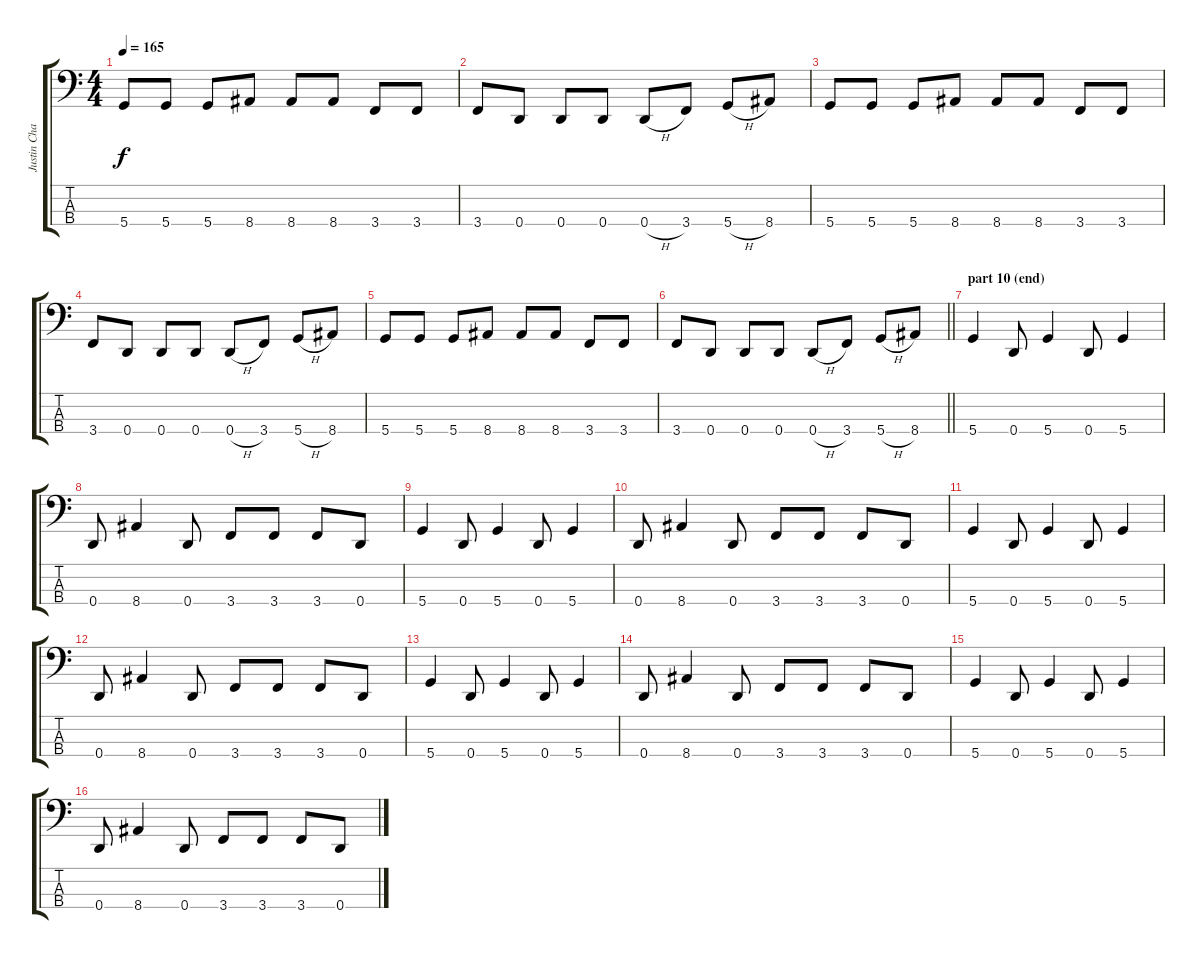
\track ("Justin Chancellor / bass guitar" "Justin Cha") {instrument electricbassfinger}
\staff {score tabs}
\tuning (G2 D2 A1 D1) {hide}
\ts (4 4)
\tempo 165
\clef f4
\ks c
5.4.8{dy f} 5.4.8 5.4.8 8.4.8 8.4.8 8.4.8 3.4.8 3.4.8 |
3.4.8 0.4.8 0.4.8 0.4.8 0.4{h}.8 3.4.8 5.4{h}.8 8.4.8 |
5.4.8 5.4.8 5.4.8 8.4.8 8.4.8 8.4.8 3.4.8 3.4.8 |
3.4.8 0.4.8 0.4.8 0.4.8 0.4{h}.8 3.4.8 5.4{h}.8 8.4.8 |
5.4.8 5.4.8 5.4.8 8.4.8 8.4.8 8.4.8 3.4.8 3.4.8 |
\barLineRight lightlight
3.4.8 0.4.8 0.4.8 0.4.8 0.4{h}.8 3.4.8 5.4{h}.8 8.4.8 |
\section ("" "part 10 (end)")
5.4.4 0.4.8 5.4.4 0.4.8 5.4.4 |
0.4.8 8.4.4 0.4.8 3.4.8 3.4.8 3.4.8 0.4.8 |
5.4.4 0.4.8 5.4.4 0.4.8 5.4.4 |
0.4.8 8.4.4 0.4.8 3.4.8 3.4.8 3.4.8 0.4.8 |
5.4.4 0.4.8 5.4.4 0.4.8 5.4.4 |
0.4.8 8.4.4 0.4.8 3.4.8 3.4.8 3.4.8 0.4.8 |
5.4.4 0.4.8 5.4.4 0.4.8 5.4.4 |
0.4.8 8.4.4 0.4.8 3.4.8 3.4.8 3.4.8 0.4.8 |
5.4.4 0.4.8 5.4.4 0.4.8 5.4.4 |
0.4.8 8.4.4 0.4.8 3.4.8 3.4.8 3.4.8 0.4.8
